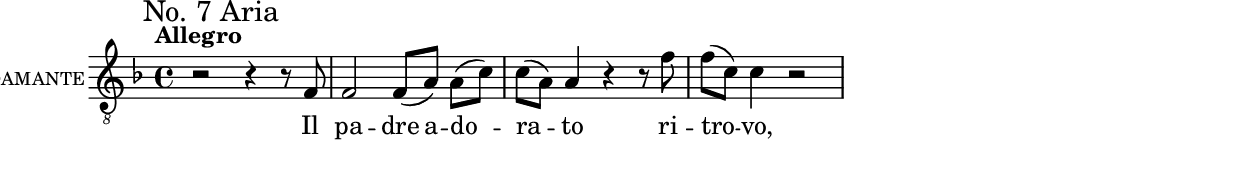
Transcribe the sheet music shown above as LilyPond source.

\version "2.18.2"

\include "lilypond-book-preamble.ly"

\paper {
  % #(set-paper-size "a4")
  top-margin = 10
}

\header {
  % title = "Idomeneo"
  % composer = "W. A. Mozart"
  % opus = "KV. 366"
}

\new Staff \with {
  vocalName = \markup \smallCaps Idamante
}
\relative c {
  \mark \markup "No. 7 Aria"
  \clef "treble_8"
  \key f \major
  \time 4/4
  \tempo "Allegro"
  \autoBeamOff
  \set Score.currentBarNumber = #1
  \set melismaBusyProperties = #'()
  \bar ""
  r2 r4 r8 f8 | f2 f8([ a)] a8([ c)] |
  c8([ a)] a4 r4 r8 f' | f8([ c)] c4 r2
}
\addlyrics {
  Il | pa -- dre a -- do -- _ | ra -- _ to ri -- | tro -- _ vo,
}